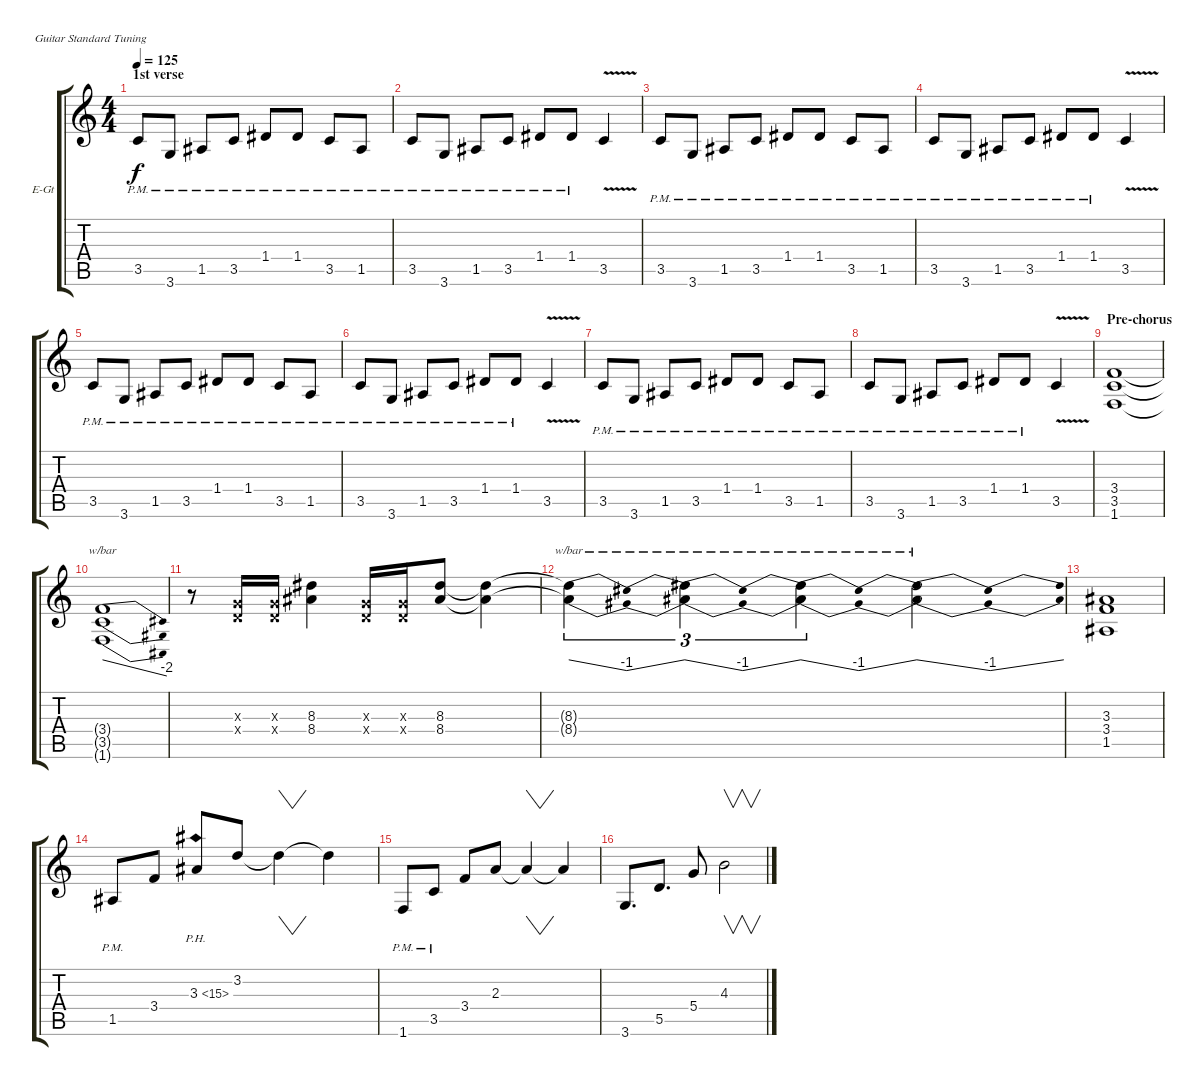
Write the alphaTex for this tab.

\bracketExtendMode groupsimilarinstruments
\firstSystemTrackNameOrientation horizontal
\otherSystemsTrackNameOrientation horizontal
\track ("Richie Sambora (Rythm)" "E-Gt") {instrument overdrivenguitar}
\staff {score tabs}
\tuning (E4 B3 G3 D3 A2 E2)
\ts (4 4)
\section ("" "1st verse")
\tempo 125
\clef g2
\ks c
3.5{pm}.8{dy f} 3.6{pm}.8 1.5{pm}.8 3.5{pm}.8 1.4{pm}.8 1.4{pm}.8 3.5{pm}.8 1.5{pm}.8 |
3.5{pm}.8 3.6{pm}.8 1.5{pm}.8 3.5{pm}.8 1.4{pm}.8 1.4{pm}.8 3.5{v}.4 |
3.5{pm}.8 3.6{pm}.8 1.5{pm}.8 3.5{pm}.8 1.4{pm}.8 1.4{pm}.8 3.5{pm}.8 1.5{pm}.8 |
3.5{pm}.8 3.6{pm}.8 1.5{pm}.8 3.5{pm}.8 1.4{pm}.8 1.4{pm}.8 3.5{v}.4 |
3.5{pm}.8 3.6{pm}.8 1.5{pm}.8 3.5{pm}.8 1.4{pm}.8 1.4{pm}.8 3.5{pm}.8 1.5{pm}.8 |
3.5{pm}.8 3.6{pm}.8 1.5{pm}.8 3.5{pm}.8 1.4{pm}.8 1.4{pm}.8 3.5{v}.4 |
3.5{pm}.8 3.6{pm}.8 1.5{pm}.8 3.5{pm}.8 1.4{pm}.8 1.4{pm}.8 3.5{pm}.8 1.5{pm}.8 |
3.5{pm}.8 3.6{pm}.8 1.5{pm}.8 3.5{pm}.8 1.4{pm}.8 1.4{pm}.8 3.5{v}.4 |
\section ("" "Pre-chorus")
(3.4 3.5 1.6).1 |
(3.4{t} 3.5{t} 1.6{t}).1{tbe (dive default 0 0 60 -8)} |
r.8 (0.3{x} 0.4{x}).16 (0.3{x} 0.4{x}).16 (8.3 8.4).4 (0.3{x} 0.4{x}).16 (0.3{x} 0.4{x}).16 (8.3 8.4).8 (8.3{t} 8.4{t}).4 |
(8.3{t} 8.4{t}).4{tu (3 2) tbe (dip default 0 0 15 -4 30 0)} (8.3{t} 8.4{t}).4{tu (3 2) tbe (dip default 0 0 15 -4 30 0)} (8.3{t} 8.4{t}).4{tu (3 2) tbe (dip default 0 0 15 -4 30 0)} (8.3{t} 8.4{t}).2{tbe (dip default 0 0 15 -4 30 0)} |
(3.3 3.4 1.5).1 |
1.5{pm}.8 3.4.8 3.3{ph 12}.8 3.2.8 3.2{t}.4{vw} 3.2{t}.4 |
1.6{pm}.8 3.5{pm}.8 3.4.8 2.3.8 2.3{t}.4{vw} 2.3{t}.4 |
3.6.8{d} 5.5.8{d} 5.4.8 4.3.2{v}
